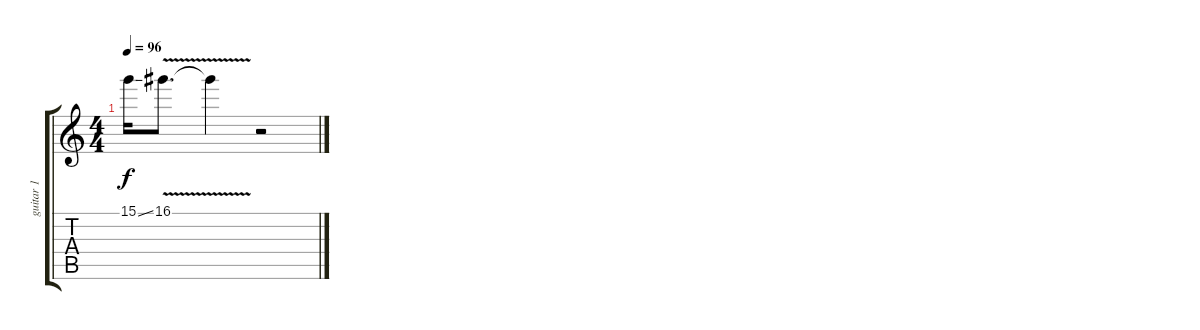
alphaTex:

\track ("guitar 1" "guitar 1") {instrument overdrivenguitar}
\staff {score tabs}
\tuning (E4 B3 G3 D3 A2 E2) {hide}
\ts (4 4)
\tempo 96
\clef g2
\ks c
15.1{ss}.16{dy f} 16.1{v}.8{d} 16.1{v t}.4 r.2
